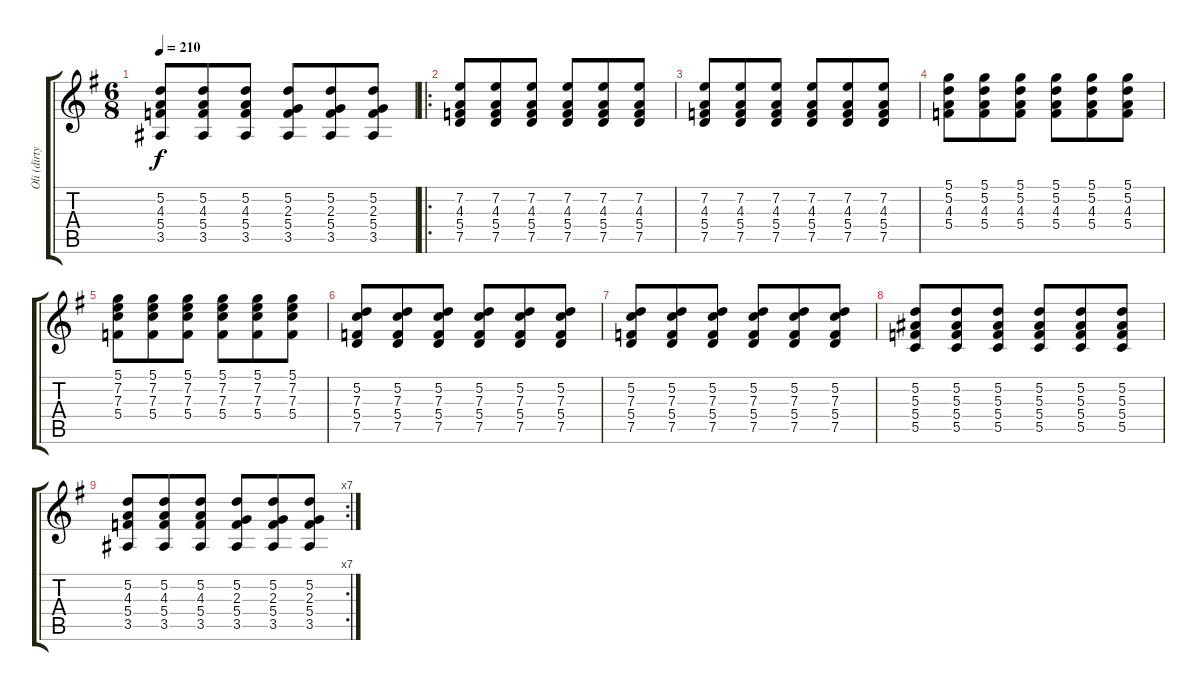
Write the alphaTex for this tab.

\track ("Oli (dirty clean)" "Oli (dirty") {instrument overdrivenguitar}
\staff {score tabs}
\tuning (D4 A3 F3 C3 G2 D2) {hide}
\ts (6 8)
\tempo 210
\clef g2
\ks g
(5.2 4.3 5.4 3.5).8{dy f} (5.2 4.3 5.4 3.5).8 (5.2 4.3 5.4 3.5).8 (5.2 2.3 5.4 3.5).8 (5.2 2.3 5.4 3.5).8 (5.2 2.3 5.4 3.5).8 |
\ro
(7.2 4.3 5.4 7.5).8 (7.2 4.3 5.4 7.5).8 (7.2 4.3 5.4 7.5).8 (7.2 4.3 5.4 7.5).8 (7.2 4.3 5.4 7.5).8 (7.2 4.3 5.4 7.5).8 |
(7.2 4.3 5.4 7.5).8 (7.2 4.3 5.4 7.5).8 (7.2 4.3 5.4 7.5).8 (7.2 4.3 5.4 7.5).8 (7.2 4.3 5.4 7.5).8 (7.2 4.3 5.4 7.5).8 |
(5.1 5.2 4.3 5.4).8 (5.1 5.2 4.3 5.4).8 (5.1 5.2 4.3 5.4).8 (5.1 5.2 4.3 5.4).8 (5.1 5.2 4.3 5.4).8 (5.1 5.2 4.3 5.4).8 |
(5.1 7.2 7.3 5.4).8 (5.1 7.2 7.3 5.4).8 (5.1 7.2 7.3 5.4).8 (5.1 7.2 7.3 5.4).8 (5.1 7.2 7.3 5.4).8 (5.1 7.2 7.3 5.4).8 |
(5.2 7.3 5.4 7.5).8 (5.2 7.3 5.4 7.5).8 (5.2 7.3 5.4 7.5).8 (5.2 7.3 5.4 7.5).8 (5.2 7.3 5.4 7.5).8 (5.2 7.3 5.4 7.5).8 |
(5.2 7.3 5.4 7.5).8 (5.2 7.3 5.4 7.5).8 (5.2 7.3 5.4 7.5).8 (5.2 7.3 5.4 7.5).8 (5.2 7.3 5.4 7.5).8 (5.2 7.3 5.4 7.5).8 |
(5.2 5.3 5.4 5.5).8 (5.2 5.3 5.4 5.5).8 (5.2 5.3 5.4 5.5).8 (5.2 5.3 5.4 5.5).8 (5.2 5.3 5.4 5.5).8 (5.2 5.3 5.4 5.5).8 |
\rc 7
(5.2 4.3 5.4 3.5).8 (5.2 4.3 5.4 3.5).8 (5.2 4.3 5.4 3.5).8 (5.2 2.3 5.4 3.5).8 (5.2 2.3 5.4 3.5).8 (5.2 2.3 5.4 3.5).8
